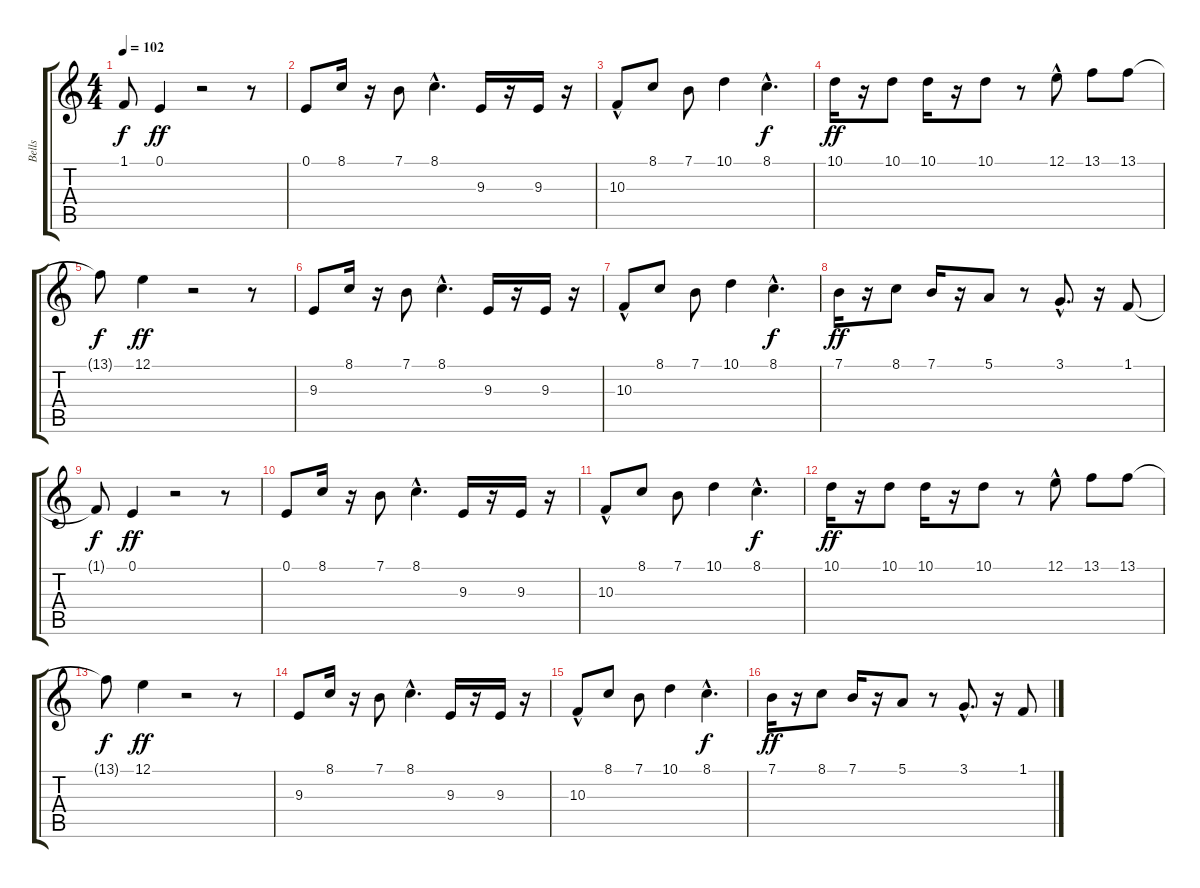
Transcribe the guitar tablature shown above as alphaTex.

\track ("Bells" "Bells") {instrument vibraphone}
\staff {score tabs}
\tuning (E4 B3 G3 D3 A2 E2) {hide}
\ts (4 4)
\tempo 102
\clef g2
\ks c
1.1{t}.8{dy f} 0.1.4{dy ff} r.2 r.8 |
0.1.8 8.1.16 r.16 7.1.8 8.1{hac}.4{d} 9.3.16 r.16 9.3.16 r.16 |
10.3{hac}.8 8.1.8 7.1.8 10.1.4 8.1{hac}.4{d dy f} |
10.1.16{dy ff} r.16 10.1.8 10.1.16 r.16 10.1.8 r.8 12.1{hac}.8 13.1.8 13.1.8 |
13.1{t}.8{dy f} 12.1.4{dy ff} r.2 r.8 |
9.3.8 8.1.16 r.16 7.1.8 8.1{hac}.4{d} 9.3.16 r.16 9.3.16 r.16 |
10.3{hac}.8 8.1.8 7.1.8 10.1.4 8.1{hac}.4{d dy f} |
7.1.16{dy ff} r.16 8.1.8 7.1.16 r.16 5.1.8 r.8 3.1{hac}.8{d} r.16 1.1.8 |
1.1{t}.8{dy f} 0.1.4{dy ff} r.2 r.8 |
0.1.8 8.1.16 r.16 7.1.8 8.1{hac}.4{d} 9.3.16 r.16 9.3.16 r.16 |
10.3{hac}.8 8.1.8 7.1.8 10.1.4 8.1{hac}.4{d dy f} |
10.1.16{dy ff} r.16 10.1.8 10.1.16 r.16 10.1.8 r.8 12.1{hac}.8 13.1.8 13.1.8 |
13.1{t}.8{dy f} 12.1.4{dy ff} r.2 r.8 |
9.3.8 8.1.16 r.16 7.1.8 8.1{hac}.4{d} 9.3.16 r.16 9.3.16 r.16 |
10.3{hac}.8 8.1.8 7.1.8 10.1.4 8.1{hac}.4{d dy f} |
7.1.16{dy ff} r.16 8.1.8 7.1.16 r.16 5.1.8 r.8 3.1{hac}.8{d} r.16 1.1.8
